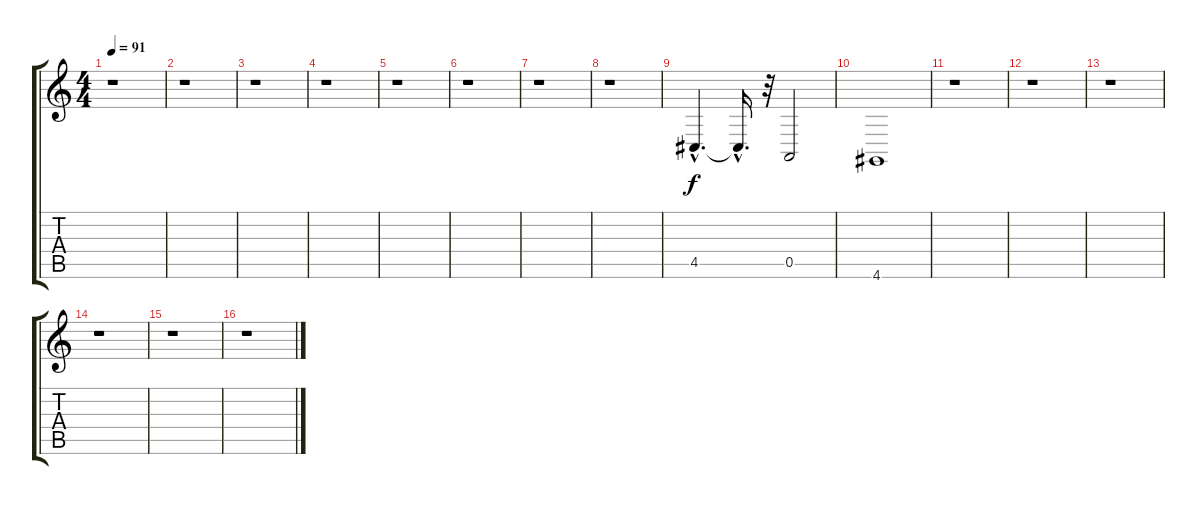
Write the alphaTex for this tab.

\track "" {instrument stringensemble2}
\staff {score tabs}
\tuning (E4 B3 G3 D3 A2 E2) {hide}
\ts (4 4)
\tempo 91
\clef g2
\ks c
r.1{dy f} |
r.1 |
r.1 |
r.1 |
r.1 |
r.1 |
r.1 |
r.1 |
4.5{hac}.4{d} 4.5{hac t}.16{d} r.32 0.5.2 |
4.6.1 |
r.1 |
r.1 |
r.1 |
r.1 |
r.1 |
r.1
